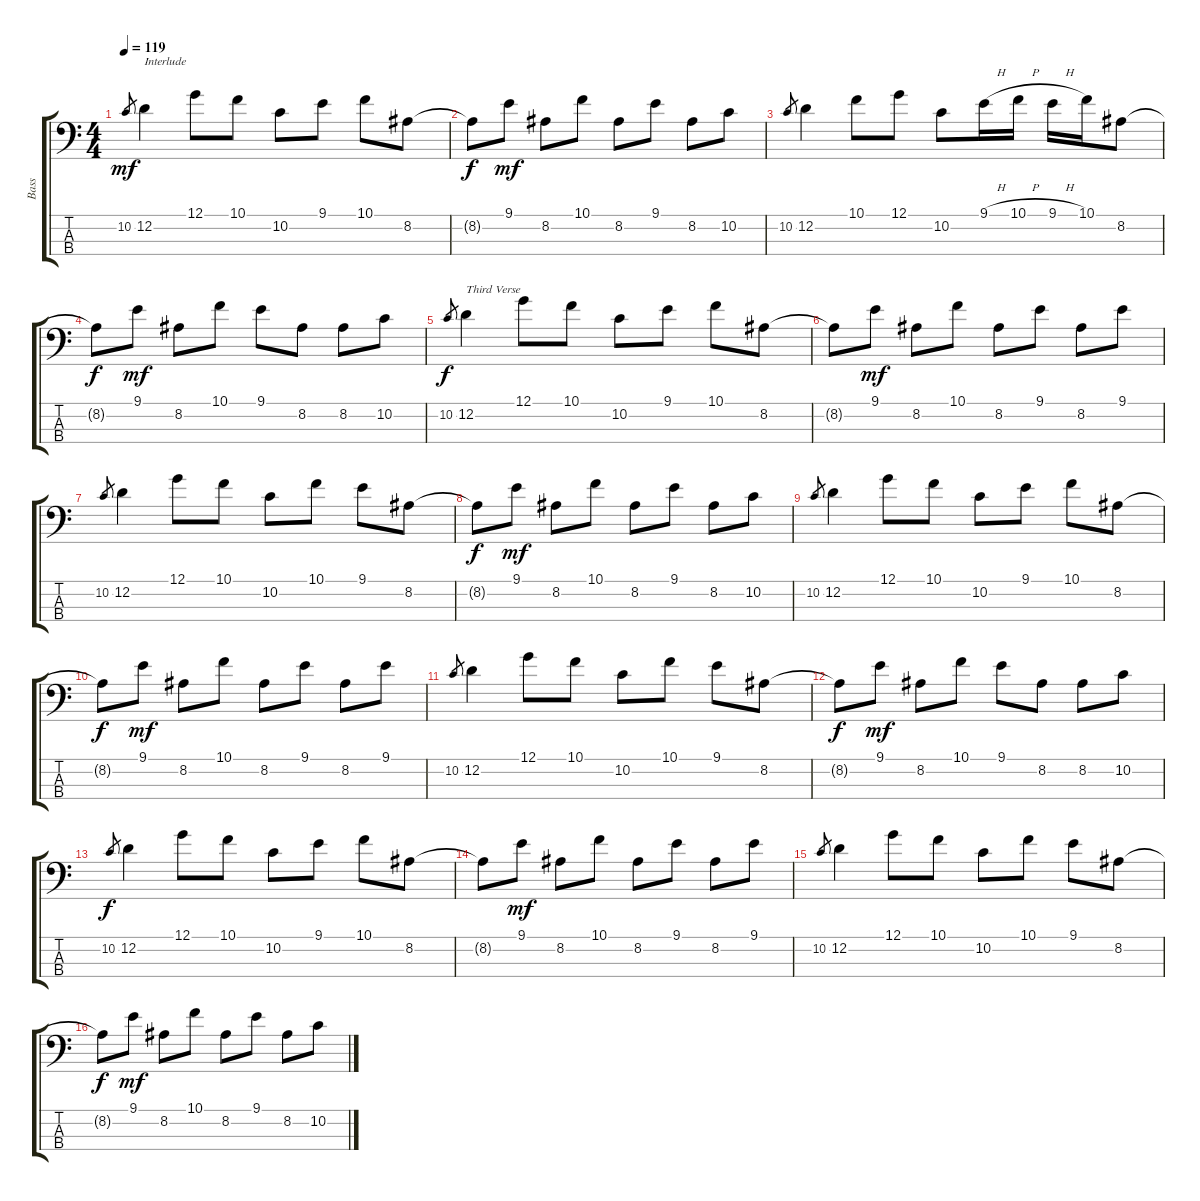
\track ("Bass" "Bass") {instrument electricbassfinger}
\staff {score tabs}
\tuning (G2 D2 A1 E1) {hide}
\ts (4 4)
\tempo 119
\clef f4
\ks c
10.2.8{gr dy mf} 12.2.4{txt "Interlude"} 12.1.8 10.1.8 10.2.8 9.1.8 10.1.8 8.2.8 |
8.2{t}.8{dy f} 9.1.8{dy mf} 8.2.8 10.1.8 8.2.8 9.1.8 8.2.8 10.2.8 |
10.2.8{gr} 12.2.4 10.1.8 12.1.8 10.2.8 9.1{h}.16 10.1{h}.16 9.1{h}.16 10.1.16 8.2.8 |
8.2{t}.8{dy f} 9.1.8{dy mf} 8.2.8 10.1.8 9.1.8 8.2.8 8.2.8 10.2.8 |
10.2.8{gr dy f} 12.2.4{txt "Third Verse"} 12.1.8 10.1.8 10.2.8 9.1.8 10.1.8 8.2.8 |
8.2{t}.8 9.1.8{dy mf} 8.2.8 10.1.8 8.2.8 9.1.8 8.2.8 9.1.8 |
10.2.8{gr} 12.2.4 12.1.8 10.1.8 10.2.8 10.1.8 9.1.8 8.2.8 |
8.2{t}.8{dy f} 9.1.8{dy mf} 8.2.8 10.1.8 8.2.8 9.1.8 8.2.8 10.2.8 |
10.2.8{gr} 12.2.4 12.1.8 10.1.8 10.2.8 9.1.8 10.1.8 8.2.8 |
8.2{t}.8{dy f} 9.1.8{dy mf} 8.2.8 10.1.8 8.2.8 9.1.8 8.2.8 9.1.8 |
10.2.8{gr} 12.2.4 12.1.8 10.1.8 10.2.8 10.1.8 9.1.8 8.2.8 |
8.2{t}.8{dy f} 9.1.8{dy mf} 8.2.8 10.1.8 9.1.8 8.2.8 8.2.8 10.2.8 |
10.2.8{gr dy f} 12.2.4 12.1.8 10.1.8 10.2.8 9.1.8 10.1.8 8.2.8 |
8.2{t}.8 9.1.8{dy mf} 8.2.8 10.1.8 8.2.8 9.1.8 8.2.8 9.1.8 |
10.2.8{gr} 12.2.4 12.1.8 10.1.8 10.2.8 10.1.8 9.1.8 8.2.8 |
8.2{t}.8{dy f} 9.1.8{dy mf} 8.2.8 10.1.8 8.2.8 9.1.8 8.2.8 10.2.8
